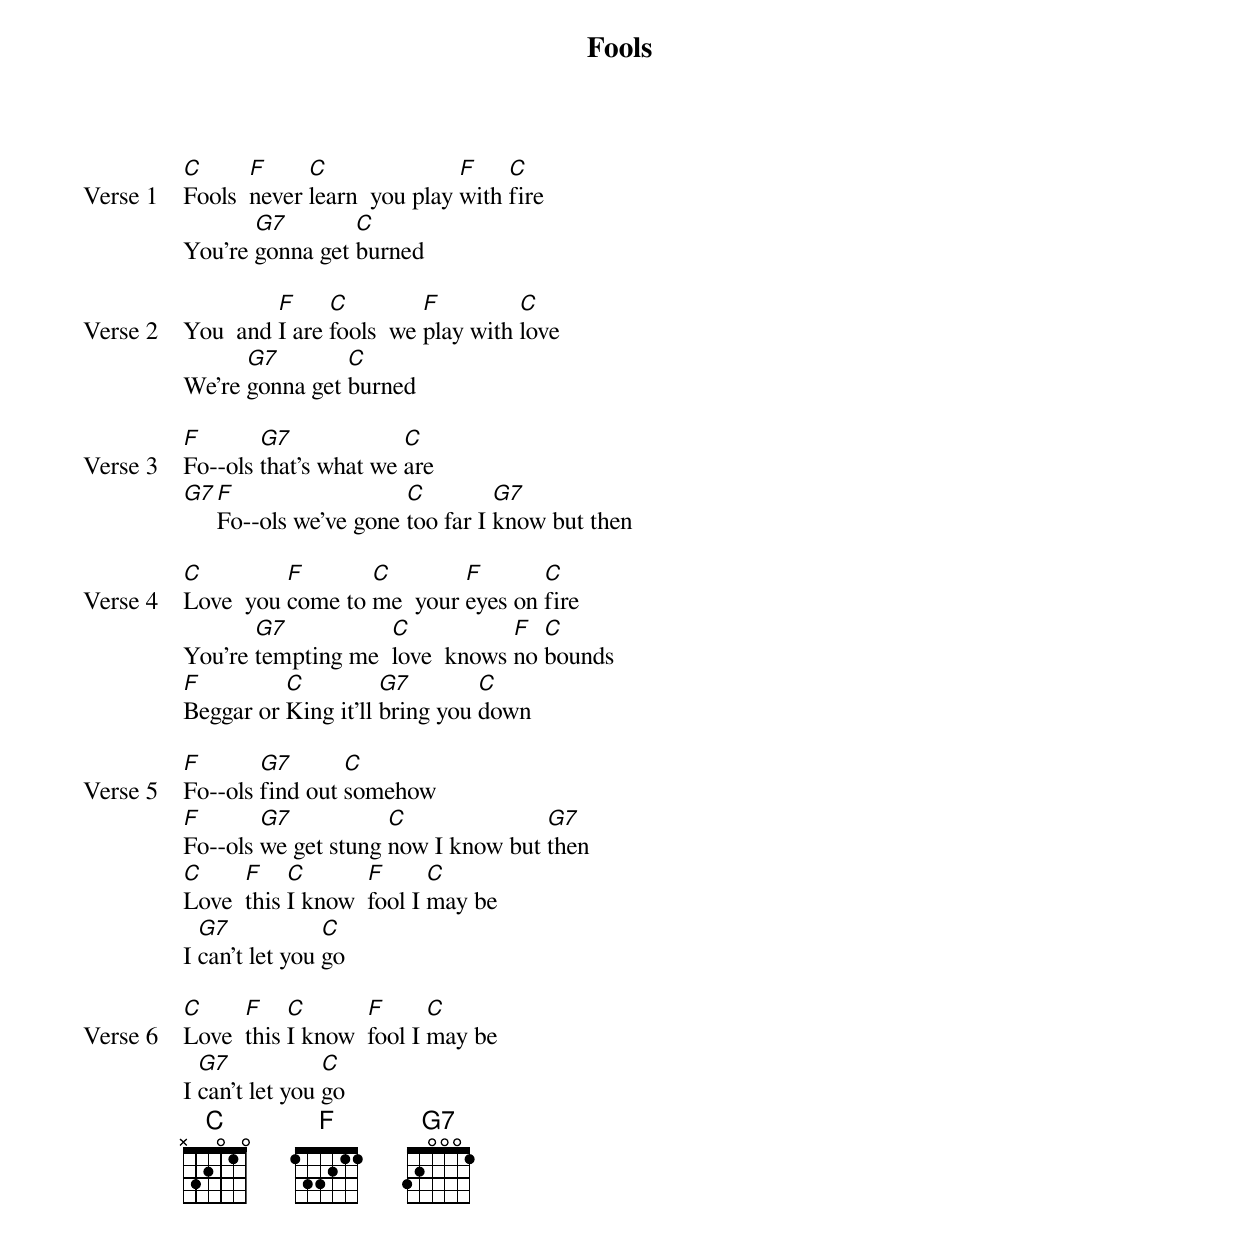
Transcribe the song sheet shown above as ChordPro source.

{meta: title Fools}
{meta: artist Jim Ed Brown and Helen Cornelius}
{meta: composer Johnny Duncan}
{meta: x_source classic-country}
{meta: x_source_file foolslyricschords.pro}
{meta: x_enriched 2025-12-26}

{start_of_verse: Verse 1}
[C]Fools  [F]never [C]learn  you play [F]with [C]fire
You're [G7]gonna get [C]burned
{end_of_verse}

{start_of_verse: Verse 2}
You  and [F]I are [C]fools  we [F]play with [C]love
We're [G7]gonna get [C]burned
{end_of_verse}

{start_of_verse: Verse 3}
[F]Fo--ols [G7]that's what we [C]are
[G7][F]Fo--ols we've gone [C]too far I [G7]know but then
{end_of_verse}

{start_of_verse: Verse 4}
[C]Love  you [F]come to [C]me  your [F]eyes on [C]fire
You're [G7]tempting me  [C]love  knows [F]no [C]bounds
[F]Beggar or [C]King it'll [G7]bring you [C]down
{end_of_verse}

{start_of_verse: Verse 5}
[F]Fo--ols [G7]find out [C]somehow
[F]Fo--ols [G7]we get stung [C]now I know but [G7]then
[C]Love  [F]this [C]I know  [F]fool I [C]may be
I [G7]can't let you [C]go
{end_of_verse}

{start_of_verse: Verse 6}
[C]Love  [F]this [C]I know  [F]fool I [C]may be
I [G7]can't let you [C]go
{end_of_verse}
